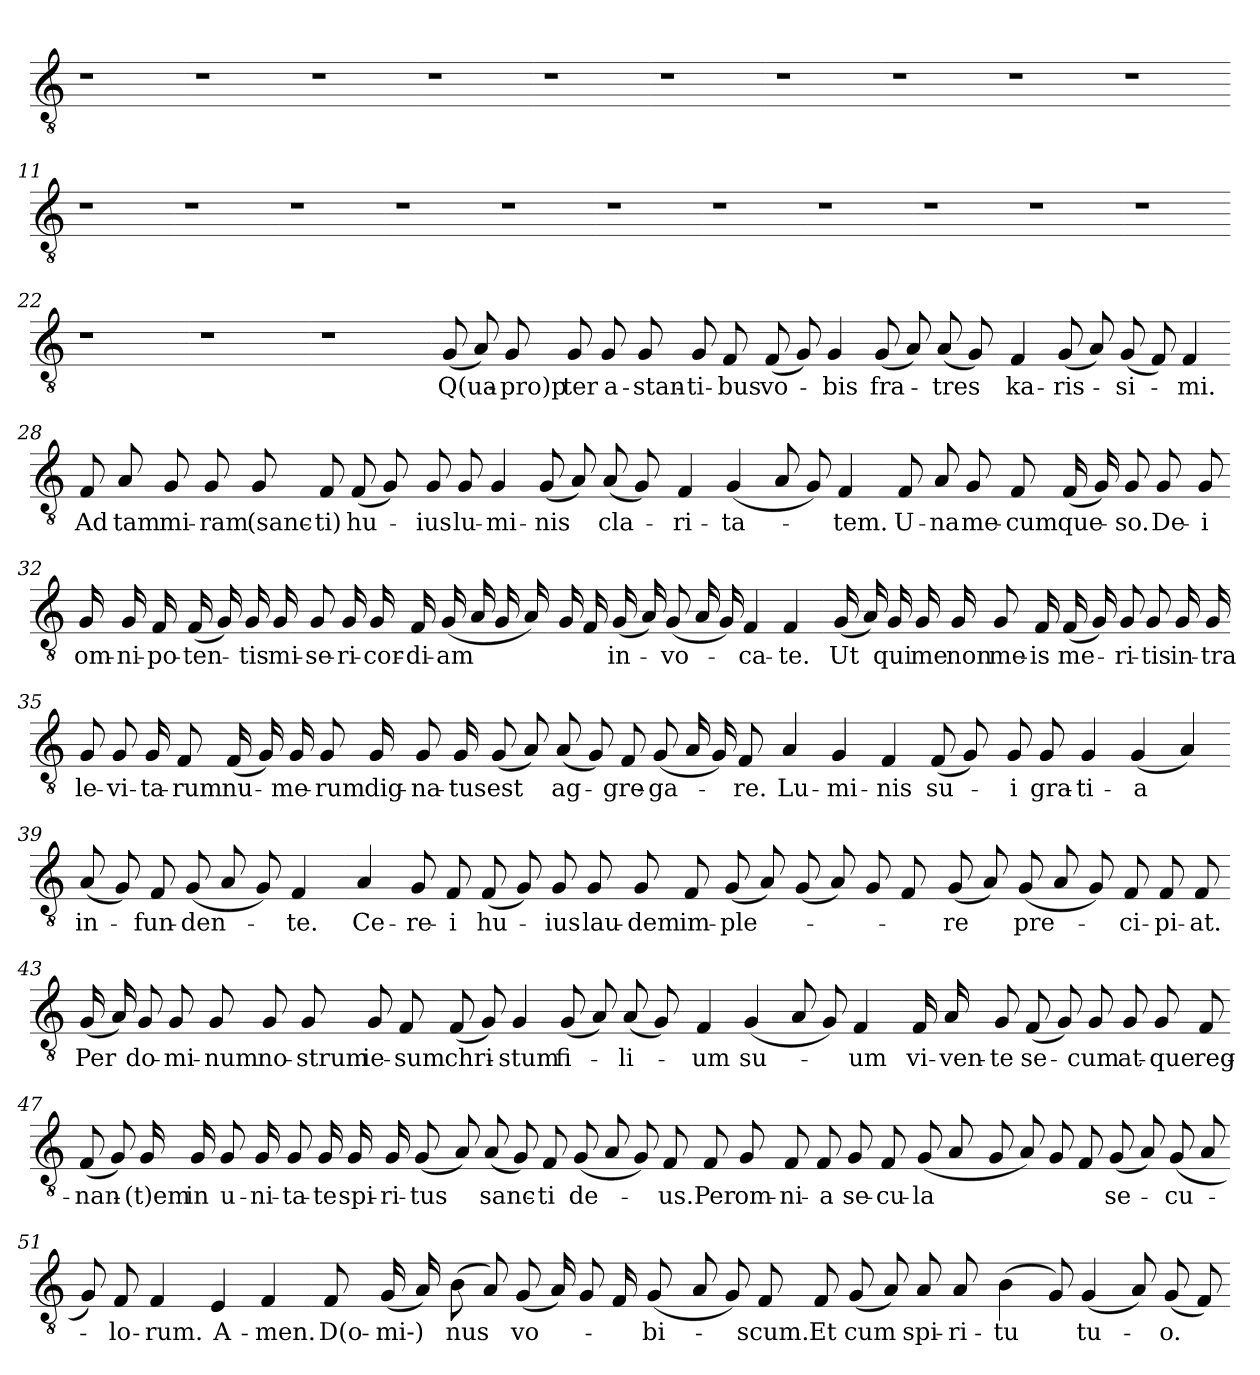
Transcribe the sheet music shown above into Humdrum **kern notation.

**kern	**text
*part1	*part1
*staff1	*staff1
*clefGv2	*
*k[]	*
=1	=1
1r	.
=2-	=2-
1r	.
=3-	=3-
1r	.
=4-	=4-
1r	.
=5-	=5-
1r	.
=6-	=6-
1r	.
=7-	=7-
1r	.
=8-	=8-
1r	.
=9-	=9-
1r	.
=10-	=10-
1r	.
=11-	=11-
1r	.
=12-	=12-
1r	.
=13-	=13-
1r	.
=14-	=14-
1r	.
=15-	=15-
1r	.
=16-	=16-
1r	.
=17-	=17-
1r	.
=18-	=18-
1r	.
=19-	=19-
1r	.
=20-	=20-
1r	.
=21-	=21-
1r	.
=22-	=22-
1r	.
=23-	=23-
1r	.
=24-	=24-
1r	.
=25-	=25-
(8G	Q(ua-
8A)	.
8G	pro)p
8G	-ter
8G	a-
8G	-stan-
8G	-ti-
8F	-bus
=26-	=26-
(8F	vo-
8G)	.
4G	-bis
(8G	fra-
8A)	.
(8A	-tres
8G)	.
=27-	=27-
4F	ka-
(8G	-ris-
8A)	.
(8G	-si-
8F)	.
4F	-mi.
=28-	=28-
8F	Ad
8A	tam
8G	mi-
8G	-ram
8G	(sanc-
8F	-ti)
(8F	hu-
8G)	.
=29-	=29-
8G	-ius
8G	lu-
4G	-mi-
(8G	-nis
8A)	.
(8A	cla-
8G)	.
=30-	=30-
4F	-ri-
(4G	-ta-
8A	.
8G)	.
4F	-tem.
=31-	=31-
8F	U-
8A	-na
8G	me-
8F	-cum
(16F	que-
16G)	.
8G	-so.
8G	De-
8G	-i
=32-	=32-
16G	om-
16G	-ni-
16F	-po-
(16F	-ten-
16G)	.
16G	-tis
16G	mi-
8G	-se-
16G	-ri-
16G	-cor-
16F	-di-
(16G	-am
16A	.
16G	.
16A)	.
=33-	=33-
16G	.
16F	.
(16G	in-
16A)	.
(8G	-vo-
16A	.
16G)	.
4F	-ca-
4F	-te.
=34-	=34-
(16G	Ut
16A)	.
16G	qui
16G	me
16G	non
8G	me-
16F	-is
(16F	me-
16G)	.
8G	-ri-
8G	-tis
16G	in-
16G	-tra
=35-	=35-
8G	le-
8G	-vi-
16G	-ta-
8F	-rum
(16F	nu-
16G)	.
16G	-me-
8G	-rum
16G	dig-
8G	-na-
16G	-tus
=36-	=36-
(8G	est
8A)	.
(8A	ag-
8G)	.
8F	-gre-
(8G	-ga-
16A	.
16G)	.
8F	-re.
=37-	=37-
4A	Lu-
4G	-mi-
4F	-nis
(8F	su-
8G)	.
=38-	=38-
8G	-i
8G	gra-
4G	-ti-
(4G	-a
4A)	.
=39-	=39-
(8A	in-
8G)	.
8F	-fun-
(8G	-den-
8A	.
8G)	.
4F	-te.
=40-	=40-
4A	Ce-
8G	-re-
8F	-i
(8F	hu-
8G)	.
8G	-ius
8G	lau-
=41-	=41-
8G	-dem
8F	im-
(8G	-ple-
8A)	.
(8G	.
8A)	.
8G	.
8F	.
=42-	=42-
(8G	-re
8A)	.
(8G	pre-
8A	.
8G)	.
8F	-ci-
8F	-pi-
8F	-at.
=43-	=43-
(16G	Per
16A)	.
8G	do-
8G	-mi-
8G	-num
8G	no-
8G	-strum
8G	ie-
8F	-sum
=44-	=44-
(8F	chri-
8G)	.
4G	-stum
(8G	fi-
8A)	.
(8A	-li-
8G)	.
=45-	=45-
4F	-um
(4G	su-
8A	.
8G)	.
4F	-um
=46-	=46-
16F	vi-
16A	-ven-
8G	-te
(8F	se-
8G)	.
8G	-cum
8G	at-
8G	-que
8F	reg-
=47-	=47-
(8F	-nan-
8G)	.
16G	-(t)em
16G	in
8G	u-
16G	-ni-
8G	-ta-
16G	-te
16G	spi-
16G	-ri-
(8G	-tus
=48-	=48-
8A)	.
(8A	sanc-
8G)	.
8F	-ti
(8G	de-
8A	.
8G)	.
8F	-us.
=49-	=49-
8F	Per
8G	om-
8F	-ni-
8F	-a
8G	se-
8F	-cu-
(8G	-la
8A	.
=50-	=50-
8G	.
8A)	.
8G	.
8F	.
(8G	se-
8A)	.
(8G	-cu-
8A	.
=51-	=51-
8G)	.
8F	-lo-
4F	-rum.
4E	A-
4F	-men.
=52-	=52-
8F	D(o-
(16G	-mi-)
16A)	.
(8B	-nus
8A)	.
(8G	vo-
16A)	.
8G	.
16F	.
(8G	-bi-
=53-	=53-
8A	.
8G)	.
8F	-scum.
8F	Et
(8G	cum
8A)	.
8A	spi-
8A	-ri-
=54-	=54-
(4B	-tu
8G)	.
(4G	tu-
8A)	.
(8G	-o.
8F)	.
=-	=-
*-	*-
